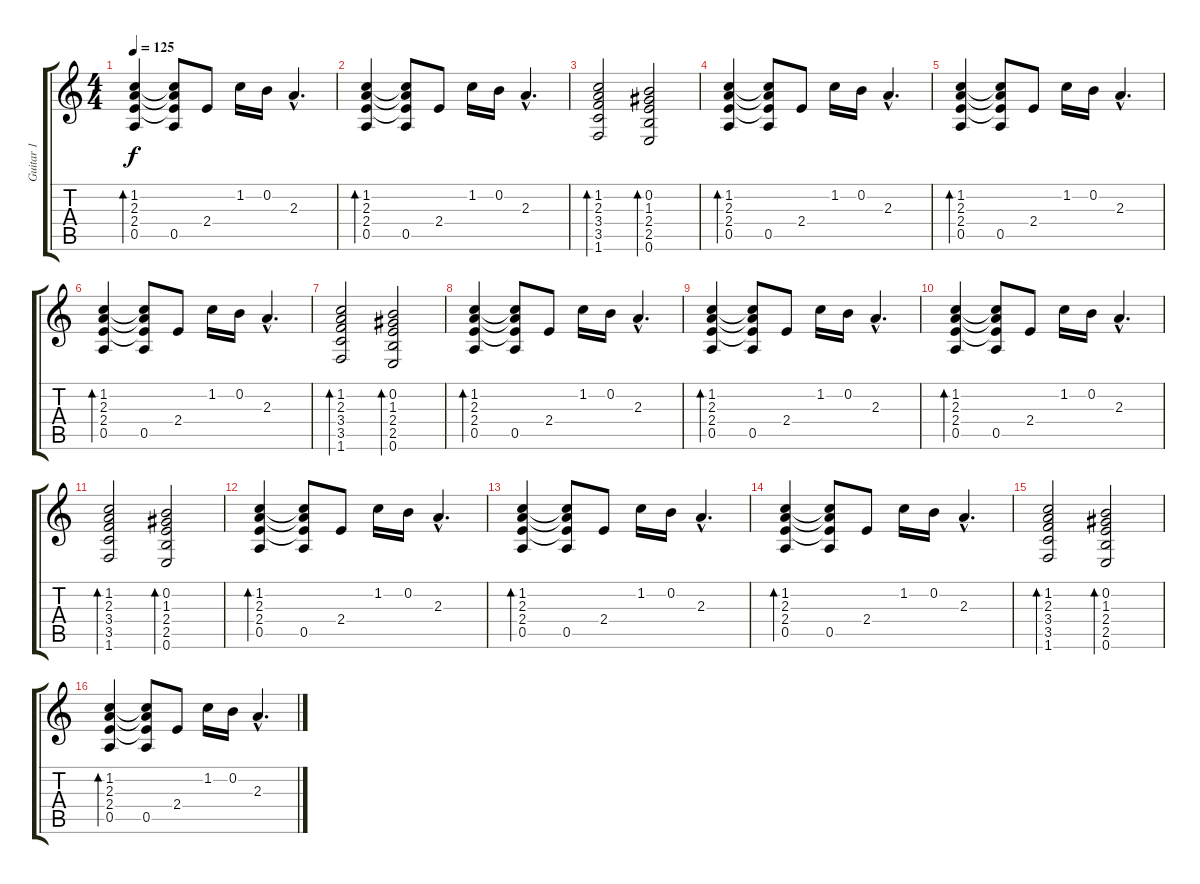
\track ("Guitar 1" "Guitar 1") {instrument acousticguitarnylon}
\staff {score tabs}
\tuning (E4 B3 G3 D3 A2 E2) {hide}
\ts (4 4)
\tempo 125
\clef g2
\ks c
(1.2 2.3 2.4 0.5).4{bd 240 dy f instrument acousticguitarnylon} (1.2{t} 2.3{t} 2.4{t} 0.5).8 2.4.8 1.2.16 0.2.16 2.3{hac}.4{d} |
(1.2 2.3 2.4 0.5).4{bd 240} (1.2{t} 2.3{t} 2.4{t} 0.5).8 2.4.8 1.2.16 0.2.16 2.3{hac}.4{d} |
(1.2 2.3 3.4 3.5 1.6).2{bd 240} (0.2 1.3 2.4 2.5 0.6).2{bd 240} |
(1.2 2.3 2.4 0.5).4{bd 240} (1.2{t} 2.3{t} 2.4{t} 0.5).8 2.4.8 1.2.16 0.2.16 2.3{hac}.4{d} |
(1.2 2.3 2.4 0.5).4{bd 240} (1.2{t} 2.3{t} 2.4{t} 0.5).8 2.4.8 1.2.16 0.2.16 2.3{hac}.4{d} |
(1.2 2.3 2.4 0.5).4{bd 240} (1.2{t} 2.3{t} 2.4{t} 0.5).8 2.4.8 1.2.16 0.2.16 2.3{hac}.4{d} |
(1.2 2.3 3.4 3.5 1.6).2{bd 240} (0.2 1.3 2.4 2.5 0.6).2{bd 240} |
(1.2 2.3 2.4 0.5).4{bd 240} (1.2{t} 2.3{t} 2.4{t} 0.5).8 2.4.8 1.2.16 0.2.16 2.3{hac}.4{d} |
(1.2 2.3 2.4 0.5).4{bd 240} (1.2{t} 2.3{t} 2.4{t} 0.5).8 2.4.8 1.2.16 0.2.16 2.3{hac}.4{d} |
(1.2 2.3 2.4 0.5).4{bd 240} (1.2{t} 2.3{t} 2.4{t} 0.5).8 2.4.8 1.2.16 0.2.16 2.3{hac}.4{d} |
(1.2 2.3 3.4 3.5 1.6).2{bd 240} (0.2 1.3 2.4 2.5 0.6).2{bd 240} |
(1.2 2.3 2.4 0.5).4{bd 240} (1.2{t} 2.3{t} 2.4{t} 0.5).8 2.4.8 1.2.16 0.2.16 2.3{hac}.4{d} |
(1.2 2.3 2.4 0.5).4{bd 240} (1.2{t} 2.3{t} 2.4{t} 0.5).8 2.4.8 1.2.16 0.2.16 2.3{hac}.4{d} |
(1.2 2.3 2.4 0.5).4{bd 240} (1.2{t} 2.3{t} 2.4{t} 0.5).8 2.4.8 1.2.16 0.2.16 2.3{hac}.4{d} |
(1.2 2.3 3.4 3.5 1.6).2{bd 240} (0.2 1.3 2.4 2.5 0.6).2{bd 240} |
(1.2 2.3 2.4 0.5).4{bd 240} (1.2{t} 2.3{t} 2.4{t} 0.5).8 2.4.8 1.2.16 0.2.16 2.3{hac}.4{d}
